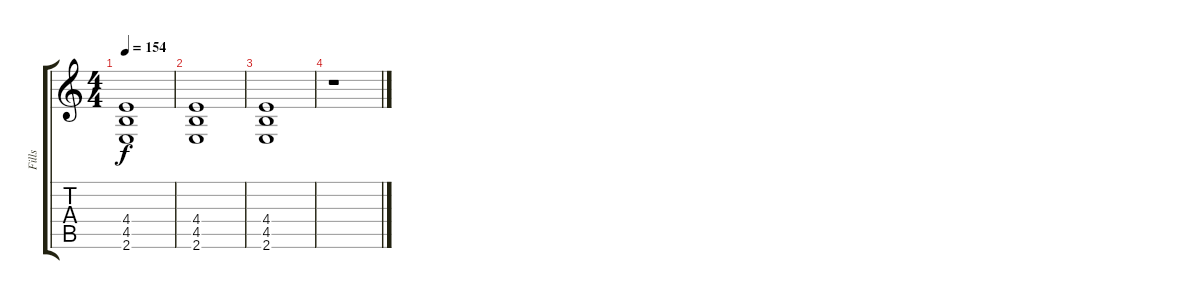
\track ("Fills" "Fills") {instrument distortionguitar}
\staff {score tabs}
\tuning (D4 A3 F3 C3 G2 D2) {hide}
\ts (4 4)
\tempo 154
\clef g2
\ks c
(4.4 4.5 2.6).1{dy f} |
(4.4 4.5 2.6).1 |
(4.4 4.5 2.6).1 |
r.1
